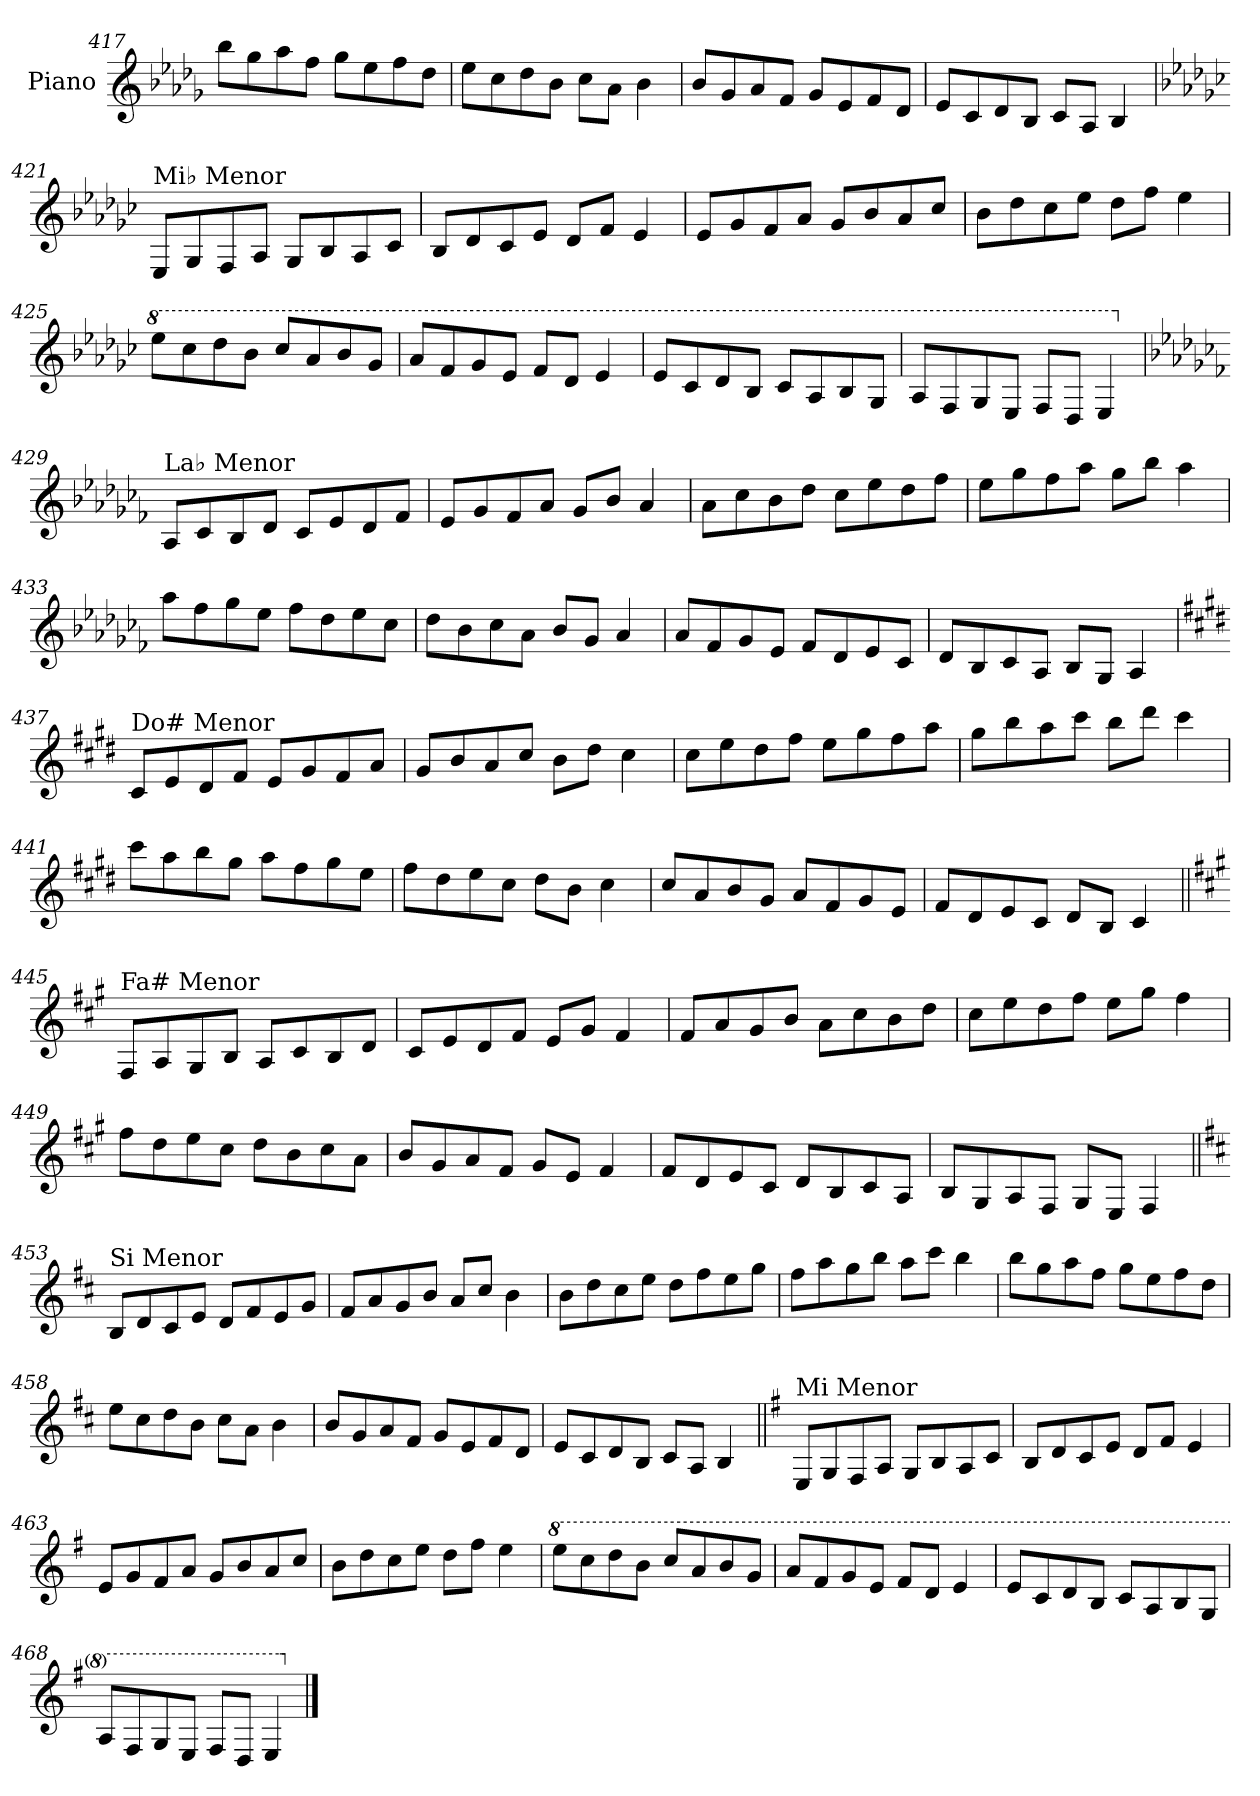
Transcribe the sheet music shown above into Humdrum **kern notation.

**kern
*part1
*staff1
*I"Piano
*I'Pno.
!!LO:LB:g=z
*clefG2
*k[b-e-a-d-g-]
=417
8bb-\L
8gg-\
8aa-\
8ff\J
8gg-\L
8ee-\
8ff\
8dd-\J
=418
8ee-\L
8cc\
8dd-\
8b-\J
8cc\L
8a-\J
4b-\
=419
8b-/L
8g-/
8a-/
8f/J
8g-/L
8e-/
8f/
8d-/J
=420
8e-/L
8c/
8d-/
8B-/J
8c/L
8A-/J
4B-/
!!LO:LB:g=z
=421
*k[b-e-a-d-g-c-]
!LO:TX:a:t=Mi♭ Menor
8E-/L
8G-/
8F/
8A-/J
8G-/L
8B-/
8A-/
8c-/J
=422
8B-/L
8d-/
8c-/
8e-/J
8d-/L
8f/J
4e-/
=423
8e-/L
8g-/
8f/
8a-/J
8g-/L
8b-/
8a-/
8cc-/J
=424
8b-\L
8dd-\
8cc-\
8ee-\J
8dd-\L
8ff\J
4ee-\
!!LO:LB:g=z
=425
*8va
8eee-\L
8ccc-\
8ddd-\
8bb-\J
8ccc-/L
8aa-/
8bb-/
8gg-/J
=426
8aa-/L
8ff/
8gg-/
8ee-/J
8ff/L
8dd-/J
4ee-/
=427
8ee-/L
8cc-/
8dd-/
8b-/J
8cc-/L
8a-/
8b-/
8g-/J
=428
8a-/L
8f/
8g-/
8e-/J
8f/L
8d-/J
4e-/
!!LO:LB:g=z
=429
*k[b-e-a-d-g-c-f-]
*X8va
!LO:TX:a:t=La♭ Menor
8A-/L
8c-/
8B-/
8d-/J
8c-/L
8e-/
8d-/
8f-/J
=430
8e-/L
8g-/
8f-/
8a-/J
8g-/L
8b-/J
4a-/
=431
8a-\L
8cc-\
8b-\
8dd-\J
8cc-\L
8ee-\
8dd-\
8ff-\J
=432
8ee-\L
8gg-\
8ff-\
8aa-\J
8gg-\L
8bb-\J
4aa-\
!!LO:LB:g=z
=433
8aa-\L
8ff-\
8gg-\
8ee-\J
8ff-\L
8dd-\
8ee-\
8cc-\J
=434
8dd-\L
8b-\
8cc-\
8a-\J
8b-/L
8g-/J
4a-/
=435
8a-/L
8f-/
8g-/
8e-/J
8f-/L
8d-/
8e-/
8c-/J
=436
8d-/L
8B-/
8c-/
8A-/J
8B-/L
8G-/J
4A-/
!!LO:PB:g=z
=437
*k[f#c#g#d#]
!LO:TX:a:t=Do# Menor
8c#/L
8e/
8d#/
8f#/J
8e/L
8g#/
8f#/
8a/J
=438
8g#/L
8b/
8a/
8cc#/J
8b\L
8dd#\J
4cc#\
=439
8cc#\L
8ee\
8dd#\
8ff#\J
8ee\L
8gg#\
8ff#\
8aa\J
=440
8gg#\L
8bb\
8aa\
8ccc#\J
8bb\L
8ddd#\J
4ccc#\
!!LO:LB:g=z
=441
8ccc#\L
8aa\
8bb\
8gg#\J
8aa\L
8ff#\
8gg#\
8ee\J
=442
8ff#\L
8dd#\
8ee\
8cc#\J
8dd#\L
8b\J
4cc#\
=443
8cc#/L
8a/
8b/
8g#/J
8a/L
8f#/
8g#/
8e/J
=444
8f#/L
8d#/
8e/
8c#/J
8d#/L
8B/J
4c#/
!!LO:LB:g=z
=445||
*k[f#c#g#]
!LO:TX:a:t=Fa# Menor
8F#/L
8A/
8G#/
8B/J
8A/L
8c#/
8B/
8d/J
=446
8c#/L
8e/
8d/
8f#/J
8e/L
8g#/J
4f#/
=447
8f#/L
8a/
8g#/
8b/J
8a\L
8cc#\
8b\
8dd\J
=448
8cc#\L
8ee\
8dd\
8ff#\J
8ee\L
8gg#\J
4ff#\
!!LO:LB:g=z
=449
8ff#\L
8dd\
8ee\
8cc#\J
8dd\L
8b\
8cc#\
8a\J
=450
8b/L
8g#/
8a/
8f#/J
8g#/L
8e/J
4f#/
=451
8f#/L
8d/
8e/
8c#/J
8d/L
8B/
8c#/
8A/J
=452
8B/L
8G#/
8A/
8F#/J
8G#/L
8E/J
4F#/
!!LO:LB:g=z
=453||
*k[f#c#]
!LO:TX:a:t=Si Menor
8B/L
8d/
8c#/
8e/J
8d/L
8f#/
8e/
8g/J
=454
8f#/L
8a/
8g/
8b/J
8a/L
8cc#/J
4b\
=455
8b\L
8dd\
8cc#\
8ee\J
8dd\L
8ff#\
8ee\
8gg\J
=456
8ff#\L
8aa\
8gg\
8bb\J
8aa\L
8ccc#\J
4bb\
!!LO:LB:g=z
=457
8bb\L
8gg\
8aa\
8ff#\J
8gg\L
8ee\
8ff#\
8dd\J
=458
8ee\L
8cc#\
8dd\
8b\J
8cc#\L
8a\J
4b\
=459
8b/L
8g/
8a/
8f#/J
8g/L
8e/
8f#/
8d/J
=460
8e/L
8c#/
8d/
8B/J
8c#/L
8A/J
4B/
!!LO:LB:g=z
=461||
*k[f#]
!LO:TX:a:t=Mi Menor
8E/L
8G/
8F#/
8A/J
8G/L
8B/
8A/
8c/J
=462
8B/L
8d/
8c/
8e/J
8d/L
8f#/J
4e/
=463
8e/L
8g/
8f#/
8a/J
8g/L
8b/
8a/
8cc/J
=464
8b\L
8dd\
8cc\
8ee\J
8dd\L
8ff#\J
4ee\
!!LO:LB:g=z
=465
*8va
8eee\L
8ccc\
8ddd\
8bb\J
8ccc/L
8aa/
8bb/
8gg/J
=466
8aa/L
8ff#/
8gg/
8ee/J
8ff#/L
8dd/J
4ee/
=467
8ee/L
8cc/
8dd/
8b/J
8cc/L
8a/
8b/
8g/J
=468
8a/L
8f#/
8g/
8e/J
8f#/L
8d/J
4e/
*X8va
==
*-
